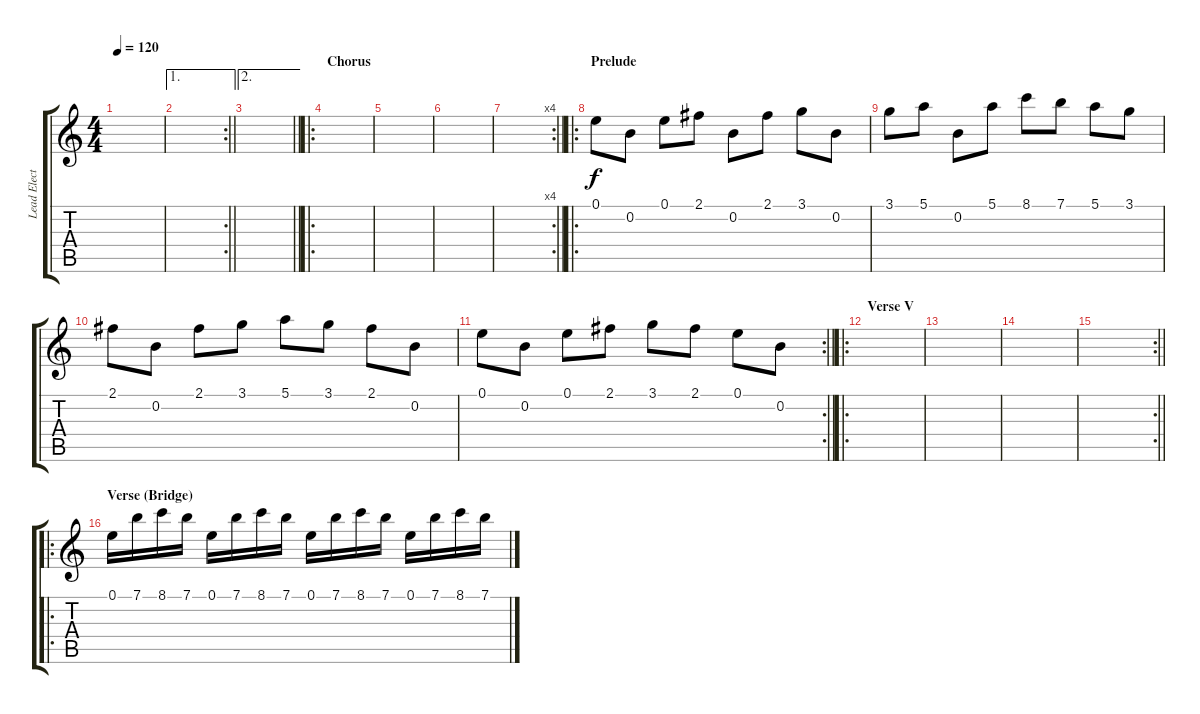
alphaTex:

\track ("Lead Electric" "Lead Elect") {instrument distortionguitar}
\staff {score tabs}
\tuning (E4 B3 G3 D3 A2 E2) {hide}
\ts (4 4)
\tempo 120
\clef g2
\ks c
|
\ae 1
\rc 2
\barLineRight lightlight
|
\ae 2
\barLineRight lightlight
|
\ro
\section ("" "Chorus")
|
|
|
\rc 4
\barLineRight lightlight
|
\ro
\section ("" "Prelude")
0.1.8 0.2.8 0.1.8 2.1.8 0.2.8 2.1.8 3.1.8 0.2.8 |
3.1.8 5.1.8 0.2.8 5.1.8 8.1.8 7.1.8 5.1.8 3.1.8 |
2.1.8 0.2.8 2.1.8 3.1.8 5.1.8 3.1.8 2.1.8 0.2.8 |
\rc 2
\barLineRight lightlight
0.1.8 0.2.8 0.1.8 2.1.8 3.1.8 2.1.8 0.1.8 0.2.8 |
\ro
\section ("" "Verse V")
|
|
|
\rc 2
\barLineRight lightlight
|
\ro
\section ("" "Verse (Bridge)")
0.1.16 7.1.16 8.1.16 7.1.16 0.1.16 7.1.16 8.1.16 7.1.16 0.1.16 7.1.16 8.1.16 7.1.16 0.1.16 7.1.16 8.1.16 7.1.16
